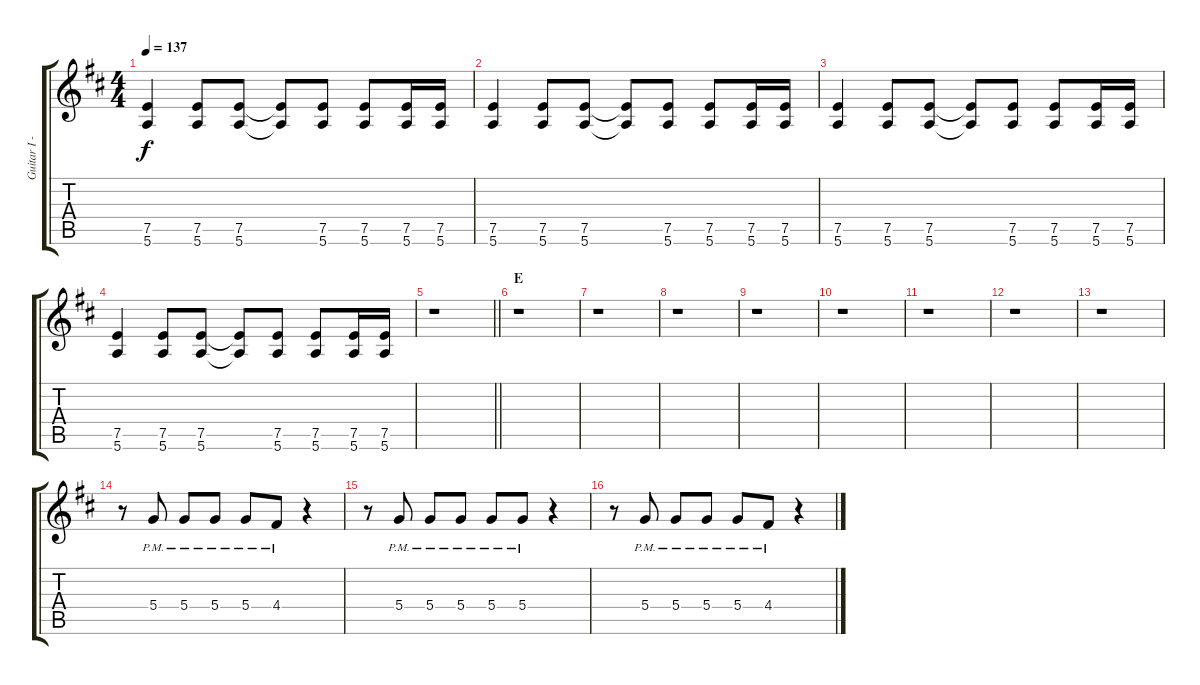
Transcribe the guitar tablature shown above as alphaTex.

\track ("Guitar I - Gotoh" "Guitar I -") {instrument overdrivenguitar}
\staff {score tabs}
\tuning (E4 B3 G3 D3 A2 E2) {hide}
\ts (4 4)
\tempo 137
\clef g2
\ks d
(7.5 5.6).4{dy f} (7.5 5.6).8 (7.5 5.6).8 (7.5{t} 5.6{t}).8 (7.5 5.6).8 (7.5 5.6).8 (7.5 5.6).16 (7.5 5.6).16 |
(7.5 5.6).4 (7.5 5.6).8 (7.5 5.6).8 (7.5{t} 5.6{t}).8 (7.5 5.6).8 (7.5 5.6).8 (7.5 5.6).16 (7.5 5.6).16 |
(7.5 5.6).4 (7.5 5.6).8 (7.5 5.6).8 (7.5{t} 5.6{t}).8 (7.5 5.6).8 (7.5 5.6).8 (7.5 5.6).16 (7.5 5.6).16 |
(7.5 5.6).4 (7.5 5.6).8 (7.5 5.6).8 (7.5{t} 5.6{t}).8 (7.5 5.6).8 (7.5 5.6).8 (7.5 5.6).16 (7.5 5.6).16 |
\barLineRight lightlight
r.1 |
\section ("" "E")
r.1 |
r.1 |
r.1 |
r.1 |
r.1 |
r.1 |
r.1 |
r.1 |
r.8 5.4{pm}.8 5.4{pm}.8 5.4{pm}.8 5.4{pm}.8 4.4{pm}.8 r.4 |
r.8 5.4{pm}.8 5.4{pm}.8 5.4{pm}.8 5.4{pm}.8 5.4{pm}.8 r.4 |
r.8 5.4{pm}.8 5.4{pm}.8 5.4{pm}.8 5.4{pm}.8 4.4{pm}.8 r.4
